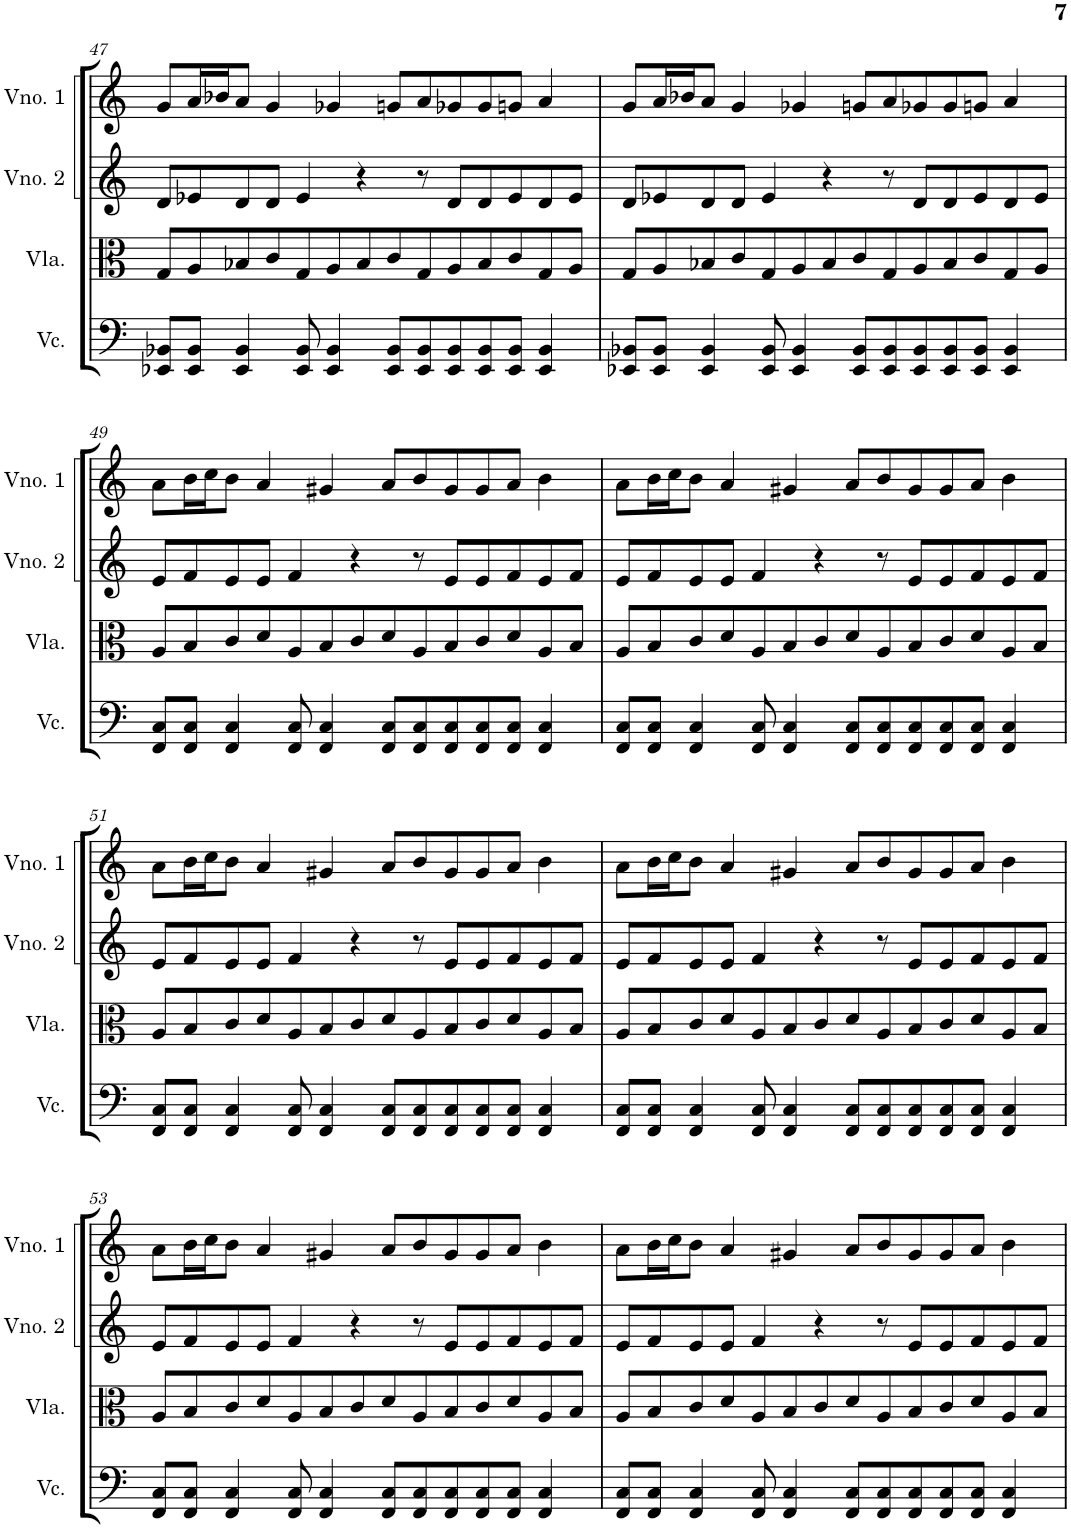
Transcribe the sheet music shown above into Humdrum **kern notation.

**kern	**kern	**kern	**kern
*part4	*part3	*part2	*part1
*staff4	*staff3	*staff2	*staff1
*I"Violoncelo	*I"Viola	*I"Violino 2	*I"Violino 1
*I'Vc.	*I'Vla.	*I'Vno. 2	*I'Vno. 1
!!LO:PB:g=z
*clefF4	*clefC3	*clefG2	*clefG2
*k[]	*k[]	*k[]	*k[]
*M7/4	*M7/4	*M7/4	*M7/4
=47	=47	=47	=47
8EE-X/ 8BB-X/L	8G/L	8d/L	8g/L
8EE-/ 8BB-/J	8A/	8e-X/	16a/L
.	.	.	16b-X/J
4EE-/ 4BB-/	8B-X/	8d/	8a/J
.	8c/	8d/J	4g/
8EE-/ 8BB-/	8G/	4e-/	.
4EE-/ 4BB-/	8A/	.	4g-X/
.	8B-/	4r	.
8EE-/ 8BB-/L	8c/	.	8gn/L
8EE-/ 8BB-/	8G/	8r	8a/
8EE-/ 8BB-/	8A/	8d/L	8g-X/
8EE-/ 8BB-/	8B-/	8d/	8g-/
8EE-/ 8BB-/J	8c/	8e-/	8gn/J
4EE-/ 4BB-/	8G/	8d/	4a/
.	8A/J	8e-/J	.
=48	=48	=48	=48
8EE-X/ 8BB-X/L	8G/L	8d/L	8g/L
8EE-/ 8BB-/J	8A/	8e-X/	16a/L
.	.	.	16b-X/J
4EE-/ 4BB-/	8B-X/	8d/	8a/J
.	8c/	8d/J	4g/
8EE-/ 8BB-/	8G/	4e-/	.
4EE-/ 4BB-/	8A/	.	4g-X/
.	8B-/	4r	.
8EE-/ 8BB-/L	8c/	.	8gn/L
8EE-/ 8BB-/	8G/	8r	8a/
8EE-/ 8BB-/	8A/	8d/L	8g-X/
8EE-/ 8BB-/	8B-/	8d/	8g-/
8EE-/ 8BB-/J	8c/	8e-/	8gn/J
4EE-/ 4BB-/	8G/	8d/	4a/
.	8A/J	8e-/J	.
!!LO:LB:g=z
=49	=49	=49	=49
8FF/ 8C/L	8A/L	8e/L	8a\L
8FF/ 8C/J	8B/	8f/	16b\L
.	.	.	16cc\J
4FF/ 4C/	8c/	8e/	8b\J
.	8d/	8e/J	4a/
8FF/ 8C/	8A/	4f/	.
4FF/ 4C/	8B/	.	4g#X/
.	8c/	4r	.
8FF/ 8C/L	8d/	.	8a/L
8FF/ 8C/	8A/	8r	8b/
8FF/ 8C/	8B/	8e/L	8g#/
8FF/ 8C/	8c/	8e/	8g#/
8FF/ 8C/J	8d/	8f/	8a/J
4FF/ 4C/	8A/	8e/	4b\
.	8B/J	8f/J	.
=50	=50	=50	=50
8FF/ 8C/L	8A/L	8e/L	8a\L
8FF/ 8C/J	8B/	8f/	16b\L
.	.	.	16cc\J
4FF/ 4C/	8c/	8e/	8b\J
.	8d/	8e/J	4a/
8FF/ 8C/	8A/	4f/	.
4FF/ 4C/	8B/	.	4g#X/
.	8c/	4r	.
8FF/ 8C/L	8d/	.	8a/L
8FF/ 8C/	8A/	8r	8b/
8FF/ 8C/	8B/	8e/L	8g#/
8FF/ 8C/	8c/	8e/	8g#/
8FF/ 8C/J	8d/	8f/	8a/J
4FF/ 4C/	8A/	8e/	4b\
.	8B/J	8f/J	.
!!LO:LB:g=z
=51	=51	=51	=51
8FF/ 8C/L	8A/L	8e/L	8a\L
8FF/ 8C/J	8B/	8f/	16b\L
.	.	.	16cc\J
4FF/ 4C/	8c/	8e/	8b\J
.	8d/	8e/J	4a/
8FF/ 8C/	8A/	4f/	.
4FF/ 4C/	8B/	.	4g#X/
.	8c/	4r	.
8FF/ 8C/L	8d/	.	8a/L
8FF/ 8C/	8A/	8r	8b/
8FF/ 8C/	8B/	8e/L	8g#/
8FF/ 8C/	8c/	8e/	8g#/
8FF/ 8C/J	8d/	8f/	8a/J
4FF/ 4C/	8A/	8e/	4b\
.	8B/J	8f/J	.
=52	=52	=52	=52
8FF/ 8C/L	8A/L	8e/L	8a\L
8FF/ 8C/J	8B/	8f/	16b\L
.	.	.	16cc\J
4FF/ 4C/	8c/	8e/	8b\J
.	8d/	8e/J	4a/
8FF/ 8C/	8A/	4f/	.
4FF/ 4C/	8B/	.	4g#X/
.	8c/	4r	.
8FF/ 8C/L	8d/	.	8a/L
8FF/ 8C/	8A/	8r	8b/
8FF/ 8C/	8B/	8e/L	8g#/
8FF/ 8C/	8c/	8e/	8g#/
8FF/ 8C/J	8d/	8f/	8a/J
4FF/ 4C/	8A/	8e/	4b\
.	8B/J	8f/J	.
!!LO:LB:g=z
=53	=53	=53	=53
8FF/ 8C/L	8A/L	8e/L	8a\L
8FF/ 8C/J	8B/	8f/	16b\L
.	.	.	16cc\J
4FF/ 4C/	8c/	8e/	8b\J
.	8d/	8e/J	4a/
8FF/ 8C/	8A/	4f/	.
4FF/ 4C/	8B/	.	4g#X/
.	8c/	4r	.
8FF/ 8C/L	8d/	.	8a/L
8FF/ 8C/	8A/	8r	8b/
8FF/ 8C/	8B/	8e/L	8g#/
8FF/ 8C/	8c/	8e/	8g#/
8FF/ 8C/J	8d/	8f/	8a/J
4FF/ 4C/	8A/	8e/	4b\
.	8B/J	8f/J	.
=54	=54	=54	=54
8FF/ 8C/L	8A/L	8e/L	8a\L
8FF/ 8C/J	8B/	8f/	16b\L
.	.	.	16cc\J
4FF/ 4C/	8c/	8e/	8b\J
.	8d/	8e/J	4a/
8FF/ 8C/	8A/	4f/	.
4FF/ 4C/	8B/	.	4g#X/
.	8c/	4r	.
8FF/ 8C/L	8d/	.	8a/L
8FF/ 8C/	8A/	8r	8b/
8FF/ 8C/	8B/	8e/L	8g#/
8FF/ 8C/	8c/	8e/	8g#/
8FF/ 8C/J	8d/	8f/	8a/J
4FF/ 4C/	8A/	8e/	4b\
.	8B/J	8f/J	.
=	=	=	=
*-	*-	*-	*-
